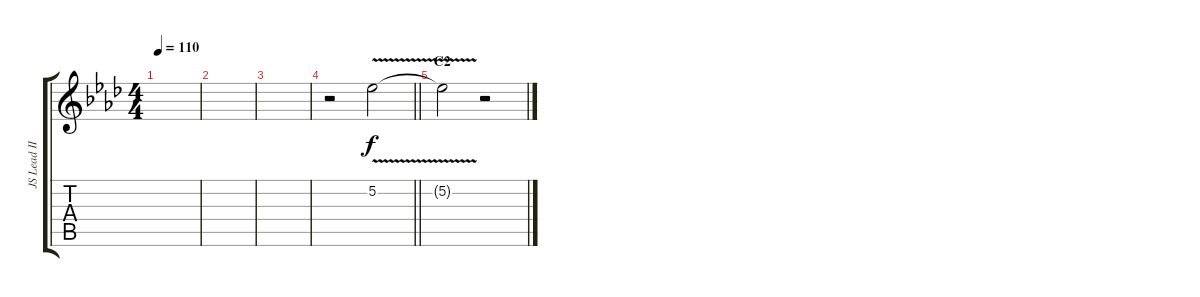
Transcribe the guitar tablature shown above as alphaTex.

\track ("JS Lead II" "JS Lead II") {instrument overdrivenguitar}
\staff {score tabs}
\tuning (Eb4 Bb3 Gb3 Db3 Ab2 Eb2) {hide}
\ts (4 4)
\tempo 110
\clef g2
\ks ab
|
|
|
\barLineRight lightlight
r.2 5.2{v}.2{volume 13} |
\section ("" "C2")
5.2{t}.2{volume 11} r.2
